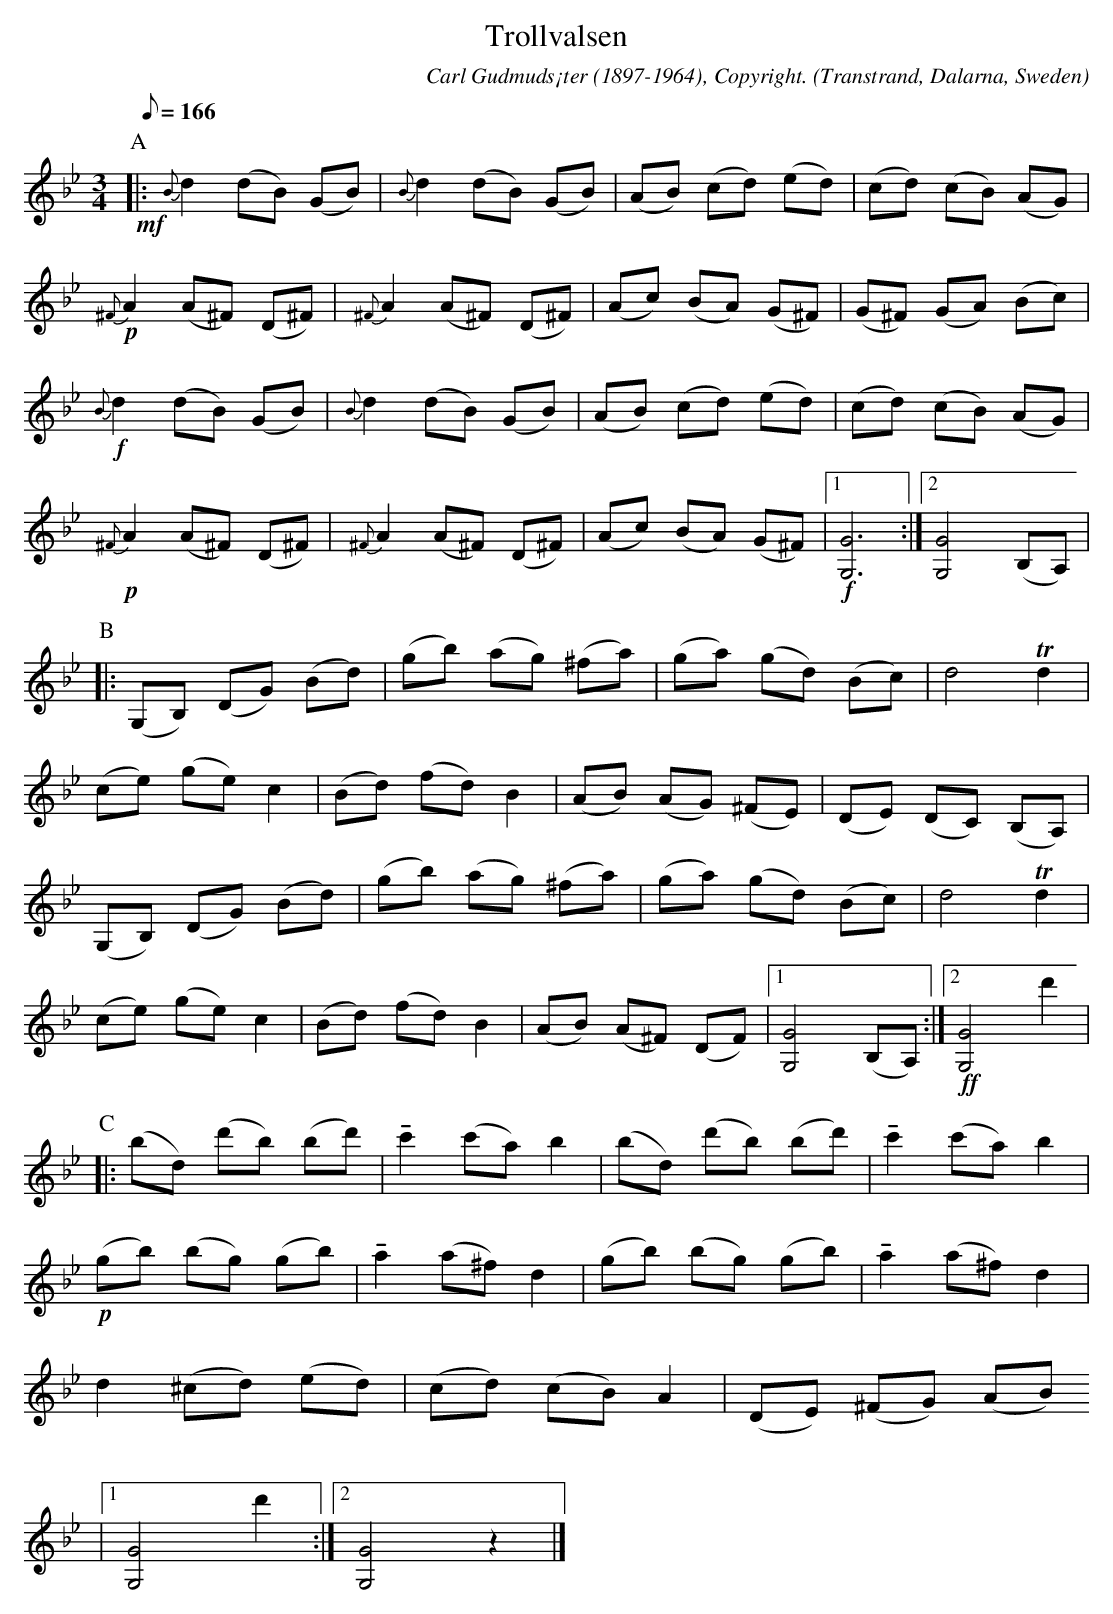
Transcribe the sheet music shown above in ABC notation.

X:1
T: Trollvalsen
O: Transtrand, Dalarna, Sweden
M: 3/4
C: Carl Gudmuds¡ter (1897-1964), Copyright.
Q:166 Allegro
K: Gm
P:A
+mf+ |: {B}d2 (dB) (GB) | {B}d2 (dB) (GB) | (AB) (cd) (ed) | (cd) (cB) (AG) |
+p+ {^F}A2 (A^F) (D^F) | {^F}A2 (A^F) (D^F) | (Ac) (BA) (G^F) | (G^F) (GA) (Bc) |
+f+ {B}d2 (dB) (GB) | {B}d2 (dB) (GB) |  (AB) (cd) (ed) | (cd) (cB) (AG) |
+p+ {^F}A2 (A^F) (D^F) | {^F}A2 (A^F) (D^F) | (Ac) (BA) (G^F) |1 +f+ [G6G,6] :|2 [G4G,4] (B,A,)|
P:B
|: (G,B,) (DG) (Bd) | (gb) (ag) (^fa) | (ga) (gd) (Bc) | d4 Td2 |
(ce) (ge) c2 | (Bd) (fd) B2 | (AB) (AG) (^FE) | (DE) (DC) (B,A,) |
(G,B,) (DG) (Bd) | (gb) (ag) (^fa) | (ga) (gd) (Bc) | d4 Td2 |
(ce) (ge) c2 | (Bd) (fd) B2 | (AB) (A^F) (DF) |1 [G4G,4] (B,A,) :|2 +ff+ [G4G,4] d'2|
P:C
|: (bd) (d'b) (bd') | !tenuto!c'2 (c'a) b2 | (bd) (d'b) (bd') | !tenuto! c'2 (c'a) b2 |
+p+ (gb) (bg) (gb) | !tenuto! a2 (a^f) d2 | (gb) (bg) (gb) | !tenuto! a2 (a^f) d2 |
d2 (^cd) (ed) | (cd) (cB) A2 | (DE) (^FG) (AB)
|1 [G4G,4] d'2 :|2 [G4G,4] z2 |]
